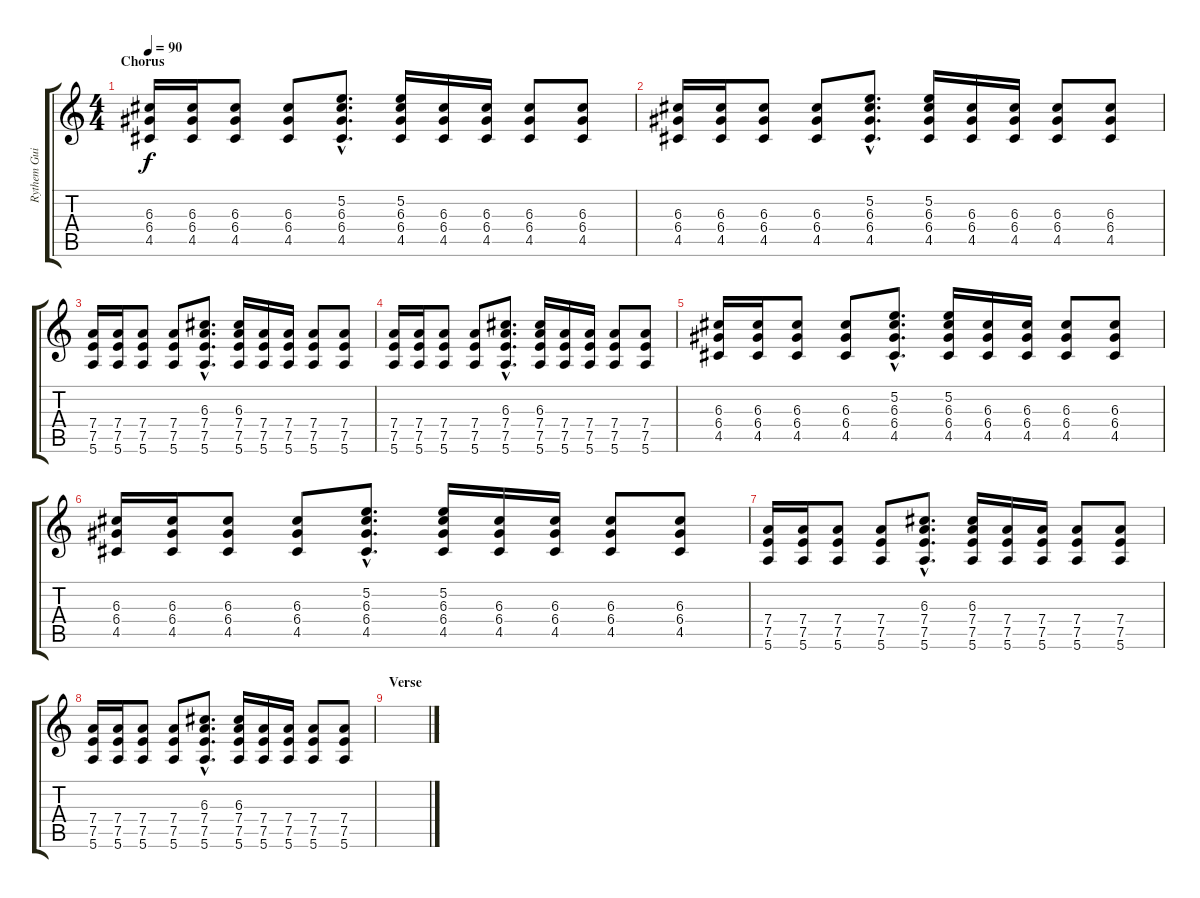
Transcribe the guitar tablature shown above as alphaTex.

\track ("Rythem Guitar" "Rythem Gui") {instrument overdrivenguitar}
\staff {score tabs}
\tuning (E4 B3 G3 D3 A2 E2) {hide}
\ts (4 4)
\section ("" "Chorus")
\tempo 90
\clef g2
\ks c
(6.3 6.4 4.5).16{dy f} (6.3 6.4 4.5).16 (6.3 6.4 4.5).8 (6.3 6.4 4.5).8 (5.2{hac} 6.3{hac} 6.4{hac} 4.5{hac}).8{d} (5.2 6.3 6.4 4.5).16 (6.3 6.4 4.5).16 (6.3 6.4 4.5).16 (6.3 6.4 4.5).8 (6.3 6.4 4.5).8 |
(6.3 6.4 4.5).16 (6.3 6.4 4.5).16 (6.3 6.4 4.5).8 (6.3 6.4 4.5).8 (5.2{hac} 6.3{hac} 6.4{hac} 4.5{hac}).8{d} (5.2 6.3 6.4 4.5).16 (6.3 6.4 4.5).16 (6.3 6.4 4.5).16 (6.3 6.4 4.5).8 (6.3 6.4 4.5).8 |
(7.4 7.5 5.6).16 (7.4 7.5 5.6).16 (7.4 7.5 5.6).8 (7.4 7.5 5.6).8 (6.3{hac} 7.4{hac} 7.5{hac} 5.6{hac}).8{d} (6.3 7.4 7.5 5.6).16 (7.4 7.5 5.6).16 (7.4 7.5 5.6).16 (7.4 7.5 5.6).8 (7.4 7.5 5.6).8 |
(7.4 7.5 5.6).16 (7.4 7.5 5.6).16 (7.4 7.5 5.6).8 (7.4 7.5 5.6).8 (6.3{hac} 7.4{hac} 7.5{hac} 5.6{hac}).8{d} (6.3 7.4 7.5 5.6).16 (7.4 7.5 5.6).16 (7.4 7.5 5.6).16 (7.4 7.5 5.6).8 (7.4 7.5 5.6).8 |
(6.3 6.4 4.5).16 (6.3 6.4 4.5).16 (6.3 6.4 4.5).8 (6.3 6.4 4.5).8 (5.2{hac} 6.3{hac} 6.4{hac} 4.5{hac}).8{d} (5.2 6.3 6.4 4.5).16 (6.3 6.4 4.5).16 (6.3 6.4 4.5).16 (6.3 6.4 4.5).8 (6.3 6.4 4.5).8 |
(6.3 6.4 4.5).16 (6.3 6.4 4.5).16 (6.3 6.4 4.5).8 (6.3 6.4 4.5).8 (5.2{hac} 6.3{hac} 6.4{hac} 4.5{hac}).8{d} (5.2 6.3 6.4 4.5).16 (6.3 6.4 4.5).16 (6.3 6.4 4.5).16 (6.3 6.4 4.5).8 (6.3 6.4 4.5).8 |
(7.4 7.5 5.6).16 (7.4 7.5 5.6).16 (7.4 7.5 5.6).8 (7.4 7.5 5.6).8 (6.3{hac} 7.4{hac} 7.5{hac} 5.6{hac}).8{d} (6.3 7.4 7.5 5.6).16 (7.4 7.5 5.6).16 (7.4 7.5 5.6).16 (7.4 7.5 5.6).8 (7.4 7.5 5.6).8 |
(7.4 7.5 5.6).16 (7.4 7.5 5.6).16 (7.4 7.5 5.6).8 (7.4 7.5 5.6).8 (6.3{hac} 7.4{hac} 7.5{hac} 5.6{hac}).8{d} (6.3 7.4 7.5 5.6).16 (7.4 7.5 5.6).16 (7.4 7.5 5.6).16 (7.4 7.5 5.6).8 (7.4 7.5 5.6).8 |
\section ("" "Verse")
